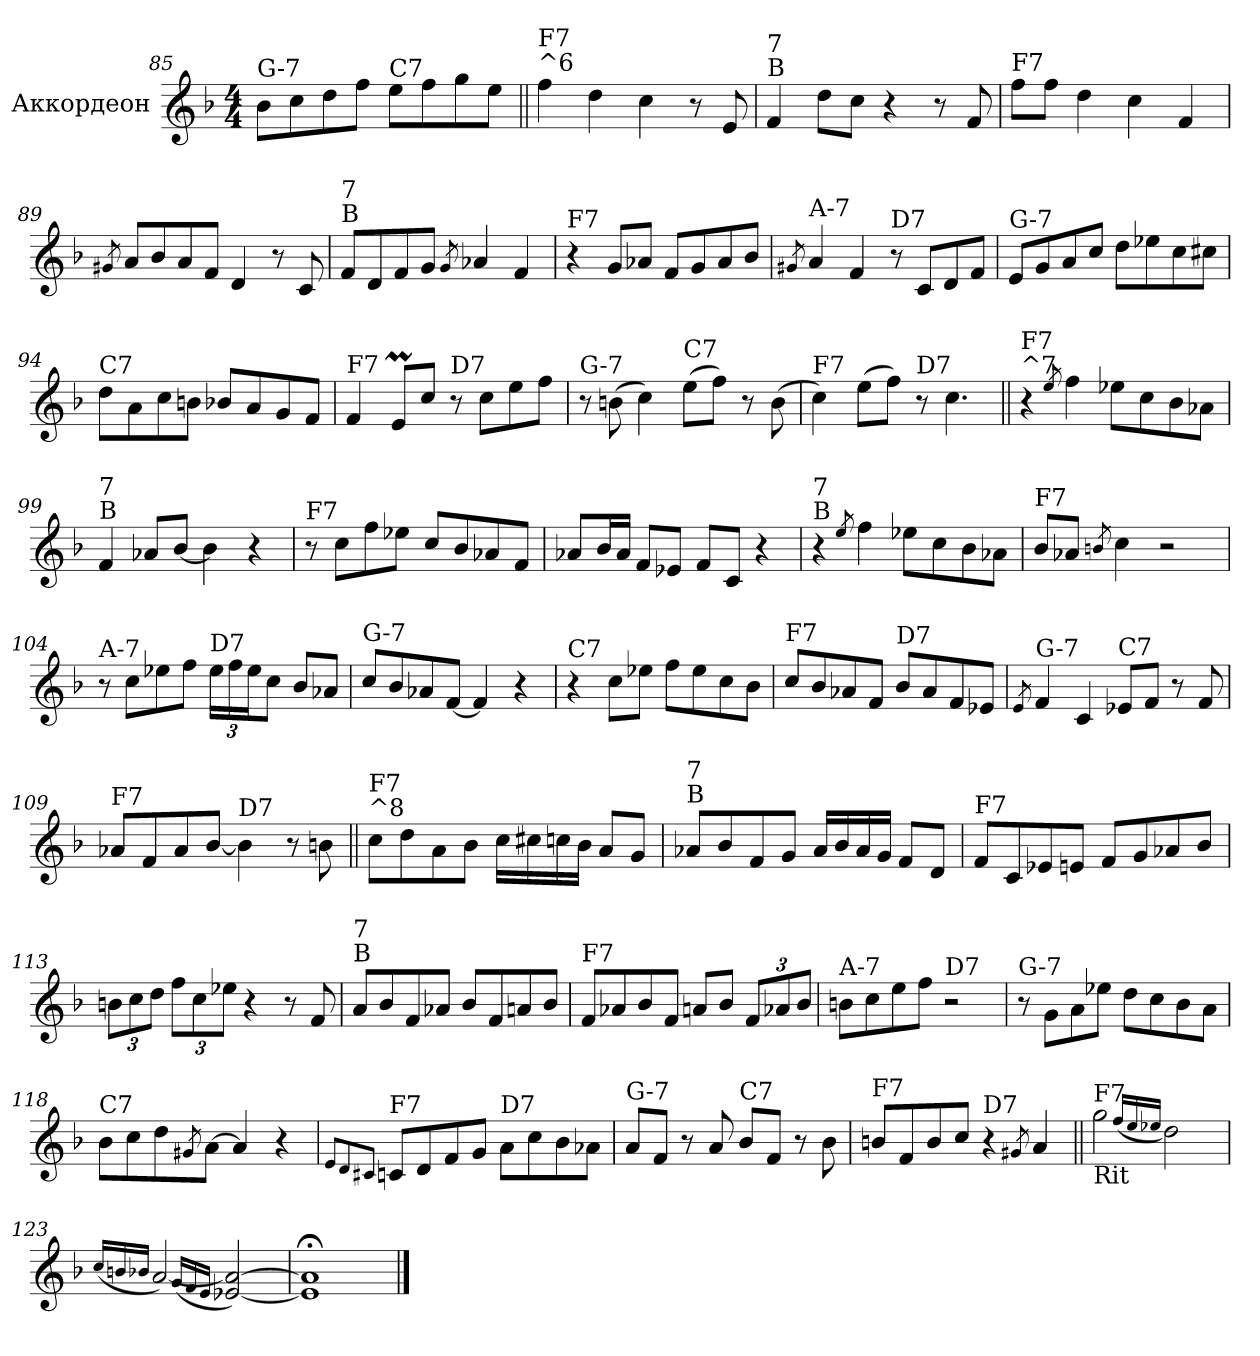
**kern
*part1
*staff1
*I"Аккордеон
!!LO:LB:g=z
*clefG2
*k[b-]
*M4/4
=85
!LO:TX:a:t=G-7
8b-\L
8cc\
8dd\
8ff\J
!LO:TX:a:t=C7
8ee\L
8ff\
8gg\
8ee\J
=86||
!LO:TX:a:t=^6
!LO:TX:a:t=F7
4ff\
4dd\
4cc\
8r
8e/
=87
!LO:TX:a:t=B
!LO:TX:a:t=7
4f/
8dd\L
8cc\J
4r
8r
8f/
=88
!LO:TX:a:t=F7
8ff\L
8ff\J
4dd\
4cc\
4f/
=89
8qg#X/
8a/L
8b-/
8a/
8f/J
4d/
8r
8c/
=90
!LO:TX:a:t=B
!LO:TX:a:t=7
8f/L
8d/
8f/
8g/J
8qg/
4a-X/
4f/
!!LO:LB:g=z
=91
!LO:TX:a:t=F7
4r
8g/L
8a-X/J
8f/L
8g/
8a-/
8b-/J
=92
8qg#X/
!LO:TX:a:t=A-7
4a/
4f/
!LO:TX:a:t=D7
8r
8c/L
8d/
8f/J
=93
!LO:TX:a:t=G-7
8e/L
8g/
8a/
8cc/J
8dd\L
8ee-X\
8cc\
8cc#X\J
=94
!LO:TX:a:t=C7
8dd\L
8a\
8cc\
8bn\J
8b-X/L
8a/
8g/
8f/J
=95
!LO:TX:a:t=F7
4f/
8em/L
8cc/J
!LO:TX:a:t=D7
8r
8cc\L
8ee\
8ff\J
!!LO:LB:g=z
=96
!LO:TX:a:t=G-7
8r
(>8bn\
4cc\)
!LO:TX:a:t=C7
(>8ee\L
8ff\J)
8r
(>8b\
=97
!LO:TX:a:t=F7
4cc\)
(>8ee\L
8ff\J)
!LO:TX:a:t=D7
8r
4.cc\
=98||
!LO:TX:a:t=^7
!LO:TX:a:t=F7
4r
8qee/
4ff\
8ee-X\L
8cc\
8b-\
8a-X\J
=99
!LO:TX:a:t=B
!LO:TX:a:t=7
4f/
8a-X/L
[8b-/J
4b-\]
4r
=100
!LO:TX:a:t=F7
8r
8cc\L
8ff\
8ee-X\J
8cc/L
8b-/
8a-X/
8f/J
!!LO:LB:g=z
=101
8a-X/L
16b-/L
16a-/JJ
8f/L
8e-X/J
8f/L
8c/J
4r
=102
!LO:TX:a:t=B
!LO:TX:a:t=7
4r
8qee/
4ff\
8ee-X\L
8cc\
8b-\
8a-X\J
=103
!LO:TX:a:t=F7
8b-/L
8a-X/J
8qbn/
4cc\
2r
=104
!LO:TX:a:t=A-7
8r
8cc\L
8ee-X\
8ff\J
*Xbrackettup
!LO:TX:a:t=D7
24ee-\LL
24ff\
24ee-\J
8cc\J
8b-/L
8a-X/J
=105
!LO:TX:a:t=G-7
8cc/L
8b-/
8a-X/
[8f/J
4f/]
4r
!!LO:LB:g=z
=106
!LO:TX:a:t=C7
4r
8cc\L
8ee-X\J
8ff\L
8ee-\
8cc\
8b-\J
=107
!LO:TX:a:t=F7
8cc/L
8b-/
8a-X/
8f/J
!LO:TX:a:t=D7
8b-/L
8a-/
8f/
8e-X/J
=108
8qe/
!LO:TX:a:t=G-7
4f/
4c/
!LO:TX:a:t=C7
8e-X/L
8f/J
8r
8f/
=109
!LO:TX:a:t=F7
8a-X/L
8f/
8a-/
[8b-/J
!LO:TX:a:t=D7
4b-\]
8r
8bn\
=110||
!LO:TX:a:t=^8
!LO:TX:a:t=F7
8cc\L
8dd\
8a\
8b-\J
16cc\LL
16cc#X\
16ccn\
16b-\JJ
8a/L
8g/J
!!LO:PB:g=z
=111
!LO:TX:a:t=B
!LO:TX:a:t=7
8a-X/L
8b-/
8f/
8g/J
16a-/LL
16b-/
16a-/
16g/JJ
8f/L
8d/J
=112
!LO:TX:a:t=F7
8f/L
8c/
8e-X/
8en/J
8f/L
8g/
8a-X/
8b-/J
=113
12bn\L
12cc\
12dd\J
12ff\L
12cc\
12ee-X\J
4r
8r
8f/
=114
!LO:TX:a:t=B
!LO:TX:a:t=7
8a/L
8b-/
8f/
8a-X/J
8b-/L
8f/
8an/
8b-/J
!!LO:LB:g=z
=115
!LO:TX:a:t=F7
8f/L
8a-X/
8b-/
8f/J
8an/L
8b-/J
12f/L
12a-X/
12b-/J
=116
!LO:TX:a:t=A-7
8bn\L
8cc\
8ee\
8ff\J
!LO:TX:a:t=D7
2r
=117
!LO:TX:a:t=G-7
8r
8g\L
8a\
8ee-X\J
8dd\L
8cc\
8b-\
8a\J
=118
!LO:TX:a:t=C7
8b-\L
8cc\
8dd\
8qg#X/
[8a\J
4a/]
4r
=119
8qe/L
8qd/
8qc#X/J
!LO:TX:a:t=F7
8cn/L
8d/
8f/
8g/J
!LO:TX:a:t=D7
8a\L
8cc\
8b-\
8a-X\J
!!LO:LB:g=z
=120
!LO:TX:a:t=G-7
8a/L
8f/J
8r
8a/
!LO:TX:a:t=C7
8b-/L
8f/J
8r
8b-\
=121
!LO:TX:a:t=F7
8bn/L
8f/
8b/
8cc/J
!LO:TX:a:t=D7
4r
8qg#X/
4a/
=122||
!LO:TX:b:t=Rit
!LO:TX:a:t=F7
2gg\
(<16qff/LL
16qee/
16qee-X/JJ
2dd\)
=123
(<16qcc/LL
16qbn/
16qb-X/JJ
[2a/)
(<16qg/LL
16qf/
16qe/JJ
[2e-X/ 2a/_)
=124
1e-];< 1a];<
==
*-
